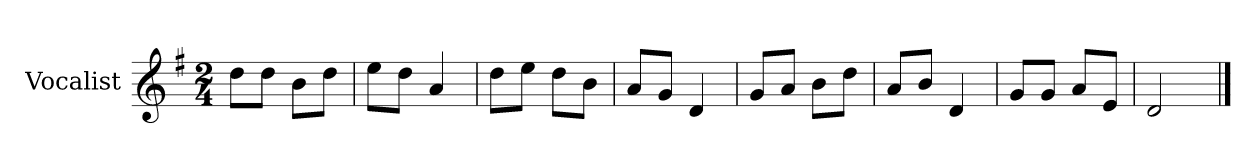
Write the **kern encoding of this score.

**kern
*part1
*staff1
*I"Vocalist
*k[f#]
*G:
*M2/4
=
8ddL
8ddJ
8bL
8ddJ
=1
8eeL
8ddJ
4a
=2
8ddL
8eeJ
8ddL
8bJ
=3
8aL
8gJ
4d
=4
8gL
8aJ
8bL
8ddJ
=5
8aL
8bJ
4d
=6
8gL
8gJ
8aL
8eJ
=7
2d
==
*-
